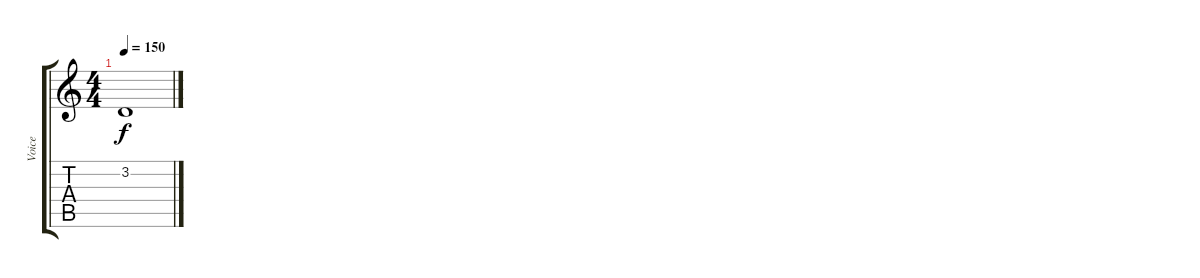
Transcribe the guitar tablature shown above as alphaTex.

\track ("Voice" "Voice") {instrument pad4choir}
\staff {score tabs}
\tuning (E4 B3 G3 D3 A2 E2) {hide}
\ts (4 4)
\tempo 150
\clef g2
\ks c
3.2.1{dy f}
